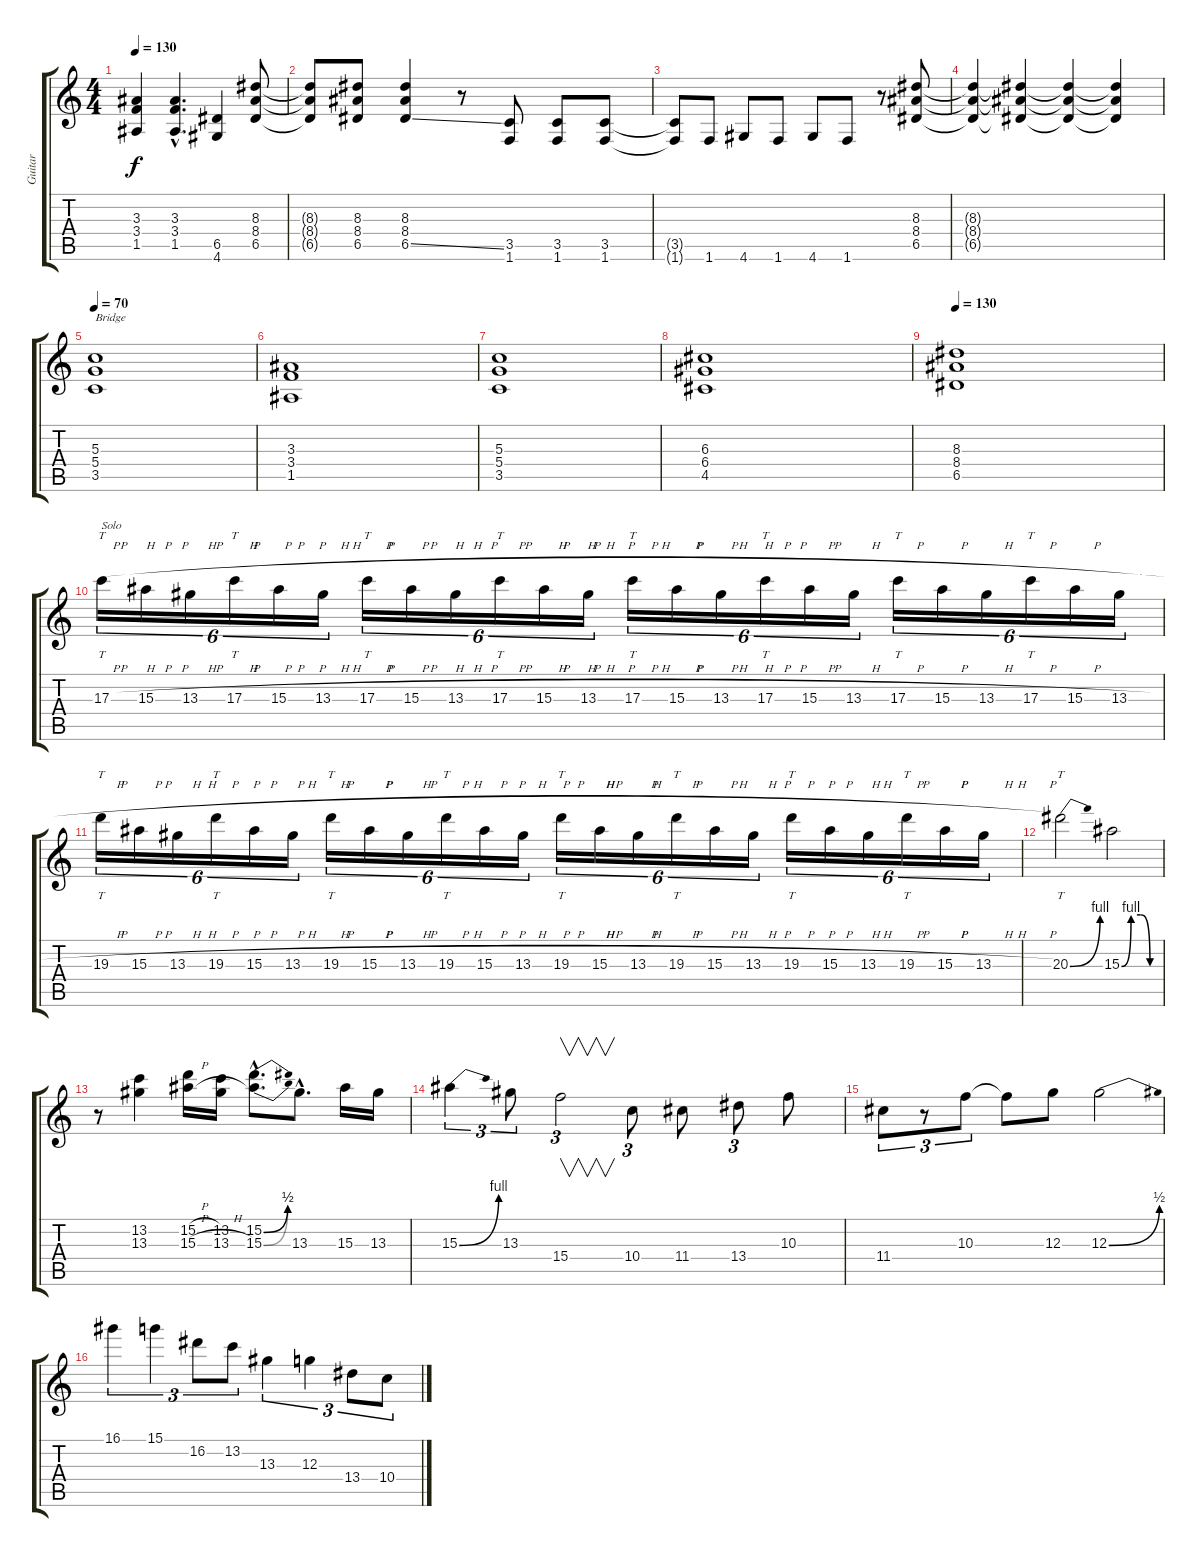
\track ("Guitar" "Guitar") {instrument distortionguitar}
\staff {score tabs}
\tuning (E4 B3 G3 D3 A2 E2) {hide}
\ts (4 4)
\tempo 130
\clef g2
\ks c
(3.3{t} 3.4{t} 1.5{t}).4{dy f} (3.3{hac} 3.4{hac} 1.5{hac}).4{d} (6.5 4.6).4 (8.3 8.4 6.5).8 |
(8.3{t} 8.4{t} 6.5{t}).8 (8.3 8.4 6.5).8 (8.3 8.4 6.5{ss}).4 r.8 (3.5 1.6).8 (3.5 1.6).8 (3.5 1.6).8 |
(3.5{t} 1.6{t}).8 1.6.8 4.6.8 1.6.8 4.6.8 1.6.8 r.8 (8.3 8.4 6.5).8 |
(8.3{t} 8.4{t} 6.5{t}).4 (8.3{t} 8.4{t} 6.5{t}).4 (8.3{t} 8.4{t} 6.5{t}).4 (8.3{t} 8.4{t} 6.5{t}).4 |
\tempo 70
(5.3 5.4 3.5).1{txt "Bridge"} |
(3.3 3.4 1.5).1 |
(5.3 5.4 3.5).1 |
(6.3 6.4 4.5).1 |
\tempo 130
(8.3 8.4 6.5).1 |
17.3{h}.16{tt tu (6 4) txt "Solo"} 15.3{h}.16{tu (6 4)} 13.3{h}.16{tu (6 4)} 17.3{h}.16{tt tu (6 4)} 15.3{h}.16{tu (6 4)} 13.3{h}.16{tu (6 4)} 17.3{h}.16{tt tu (6 4)} 15.3{h}.16{tu (6 4)} 13.3{h}.16{tu (6 4)} 17.3{h}.16{tt tu (6 4)} 15.3{h}.16{tu (6 4)} 13.3{h}.16{tu (6 4)} 17.3{h}.16{tt tu (6 4)} 15.3{h}.16{tu (6 4)} 13.3{h}.16{tu (6 4)} 17.3{h}.16{tt tu (6 4)} 15.3{h}.16{tu (6 4)} 13.3{h}.16{tu (6 4)} 17.3{h}.16{tt tu (6 4)} 15.3{h}.16{tu (6 4)} 13.3{h}.16{tu (6 4)} 17.3{h}.16{tt tu (6 4)} 15.3{h}.16{tu (6 4)} 13.3{h}.16{tu (6 4)} |
19.3{h}.16{tt tu (6 4)} 15.3{h}.16{tu (6 4)} 13.3{h}.16{tu (6 4)} 19.3{h}.16{tt tu (6 4)} 15.3{h}.16{tu (6 4)} 13.3{h}.16{tu (6 4)} 19.3{h}.16{tt tu (6 4)} 15.3{h}.16{tu (6 4)} 13.3{h}.16{tu (6 4)} 19.3{h}.16{tt tu (6 4)} 15.3{h}.16{tu (6 4)} 13.3{h}.16{tu (6 4)} 19.3{h}.16{tt tu (6 4)} 15.3{h}.16{tu (6 4)} 13.3{h}.16{tu (6 4)} 19.3{h}.16{tt tu (6 4)} 15.3{h}.16{tu (6 4)} 13.3{h}.16{tu (6 4)} 19.3{h}.16{tt tu (6 4)} 15.3{h}.16{tu (6 4)} 13.3{h}.16{tu (6 4)} 19.3{h}.16{tt tu (6 4)} 15.3{h}.16{tu (6 4)} 13.3{h}.16{tu (6 4)} |
20.3{be (bend 0 0 60 4)}.2{tt} 15.3{be (custom 0 0 15 4 30 4 45 0 60 0)}.2 |
r.8 (13.2 13.3).4 (15.2{h} 15.3{h}).16 (13.2 13.3{h}).16 (15.2{be (bend 0 0 60 2) hac} 15.3{be (bend 0 0 60 2) hac}).8{d} 13.3{hac}.8{d} 15.3.16 13.3.16 |
15.3{be (bend 0 0 60 4)}.4{tu (3 2)} 13.3.8{tu (3 2)} 15.4.2{v tu (3 2)} 10.4.8{tu (3 2)} 11.4.8 13.4.8{tu (3 2)} 10.3.8 |
11.4.8{tu (3 2)} r.8{tu (3 2)} 10.3.8{tu (3 2)} 10.3{t}.8 12.3.8 12.3{be (bend 0 0 60 2)}.2 |
16.1.4{tu (3 2)} 15.1.4{tu (3 2)} 16.2.8{tu (3 2)} 13.2.8{tu (3 2)} 13.3.4{tu (3 2)} 12.3.4{tu (3 2)} 13.4.8{tu (3 2)} 10.4.8{tu (3 2)}
